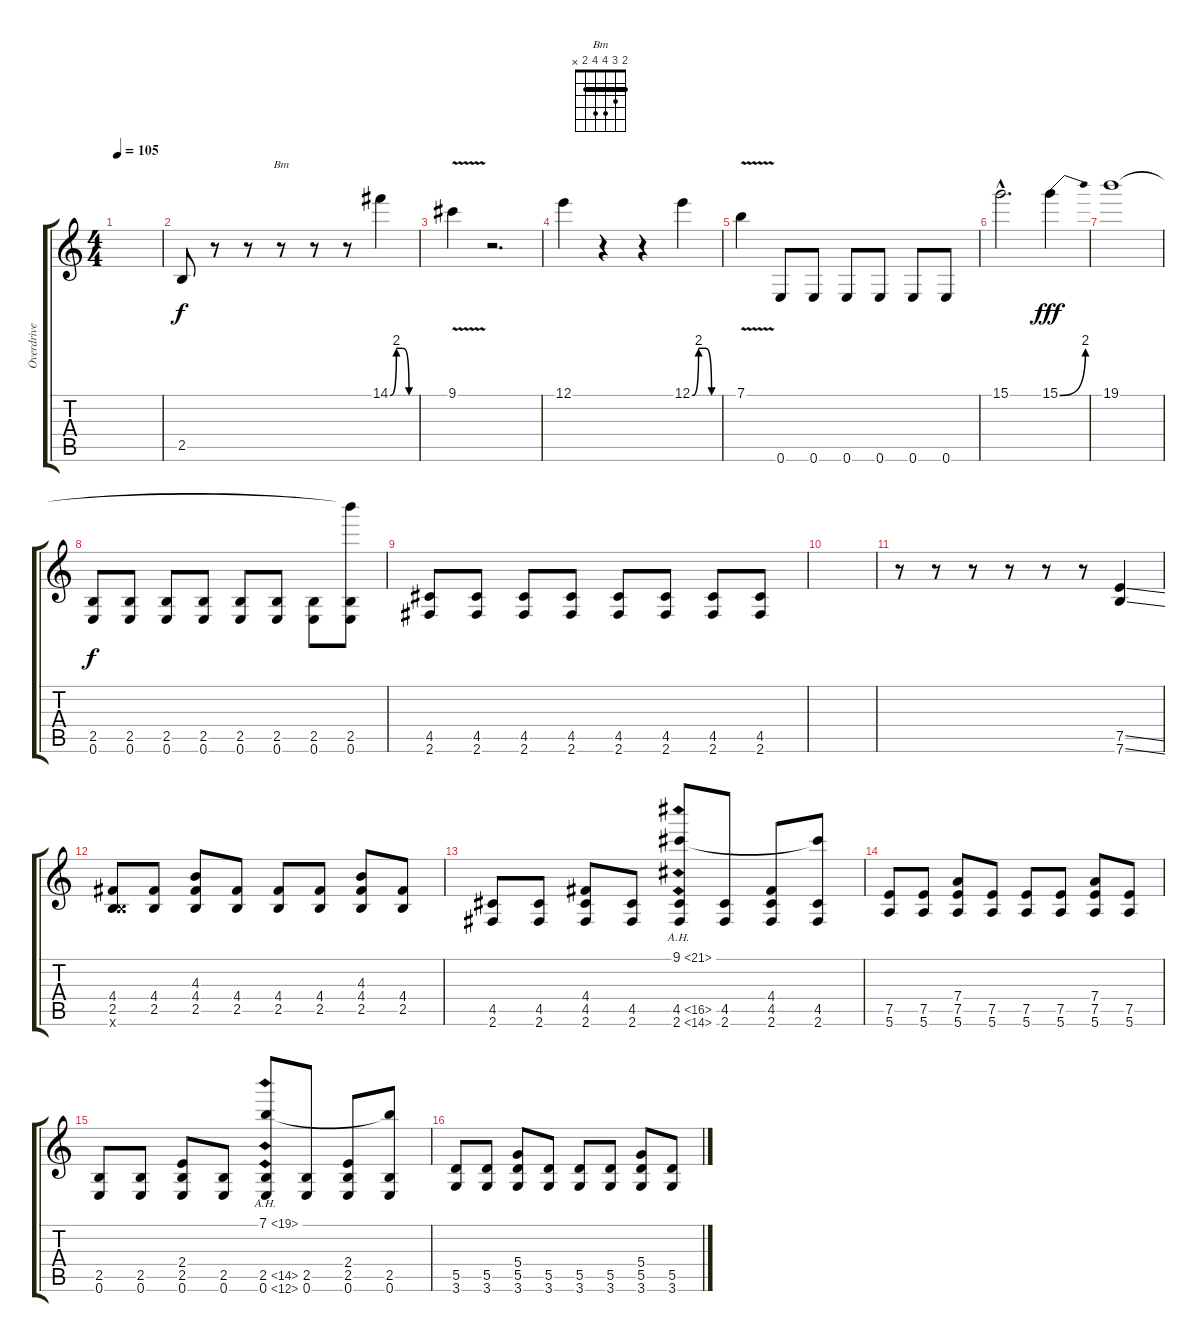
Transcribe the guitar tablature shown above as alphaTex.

\track ("Overdrive Guitar" "Overdrive ") {instrument overdrivenguitar}
\staff {score tabs}
\tuning (E4 B3 G3 D3 A2 E2) {hide}
\chord ("Bm" 2 3 4 4 2 x) {barre 2}
\ts (4 4)
\tempo 105
\clef g2
\ks c
|
2.5.8 r.8 r.8 r.8{ch "Bm"} r.8 r.8 14.1{be (custom 0 0 15 8 30 8 45 0 60 0)}.4 |
9.1{v}.4 r.2{d} |
12.1.4 r.4 r.4 12.1{be (custom 0 0 15 8 30 8 45 0 60 0)}.4 |
7.1{v}.4 0.6.8 0.6.8 0.6.8 0.6.8 0.6.8 0.6.8 |
15.1{hac}.2{d} 15.1{be (bend 0 0 60 8)}.4{dy fff} |
19.1.1{volume 16} |
(2.5 0.6).8{dy f volume 10} (2.5 0.6).8 (2.5 0.6).8 (2.5 0.6).8 (2.5 0.6).8 (2.5 0.6).8 (2.5 0.6).8 (19.1{t} 2.5 0.6).8 |
(4.5 2.6).8 (4.5 2.6).8 (4.5 2.6).8 (4.5 2.6).8 (4.5 2.6).8 (4.5 2.6).8 (4.5 2.6).8 (4.5 2.6).8 |
|
r.8 r.8 r.8 r.8 r.8 r.8 (7.5{ss} 7.6{ss}).4 |
(4.4 2.5 7.6{x}).8 (4.4 2.5).8 (4.3 4.4 2.5).8 (4.4 2.5).8 (4.4 2.5).8 (4.4 2.5).8 (4.3 4.4 2.5).8 (4.4 2.5).8 |
(4.5 2.6).8 (4.5 2.6).8 (4.4 4.5 2.6).8 (4.5 2.6).8 (9.1{ah 12} 4.5{ah 12} 2.6{ah 12}).8 (4.5 2.6).8 (4.4 4.5 2.6).8 (9.1{t} 4.5 2.6).8 |
(7.5 5.6).8 (7.5 5.6).8 (7.4 7.5 5.6).8 (7.5 5.6).8 (7.5 5.6).8 (7.5 5.6).8 (7.4 7.5 5.6).8 (7.5 5.6).8 |
(2.5 0.6).8 (2.5 0.6).8 (2.4 2.5 0.6).8 (2.5 0.6).8 (7.1{ah 12} 2.5{ah 12} 0.6{ah 12}).8 (2.5 0.6).8 (2.4 2.5 0.6).8 (7.1{t} 2.5 0.6).8 |
(5.5 3.6).8 (5.5 3.6).8 (5.4 5.5 3.6).8 (5.5 3.6).8 (5.5 3.6).8 (5.5 3.6).8 (5.4 5.5 3.6).8 (5.5 3.6).8
